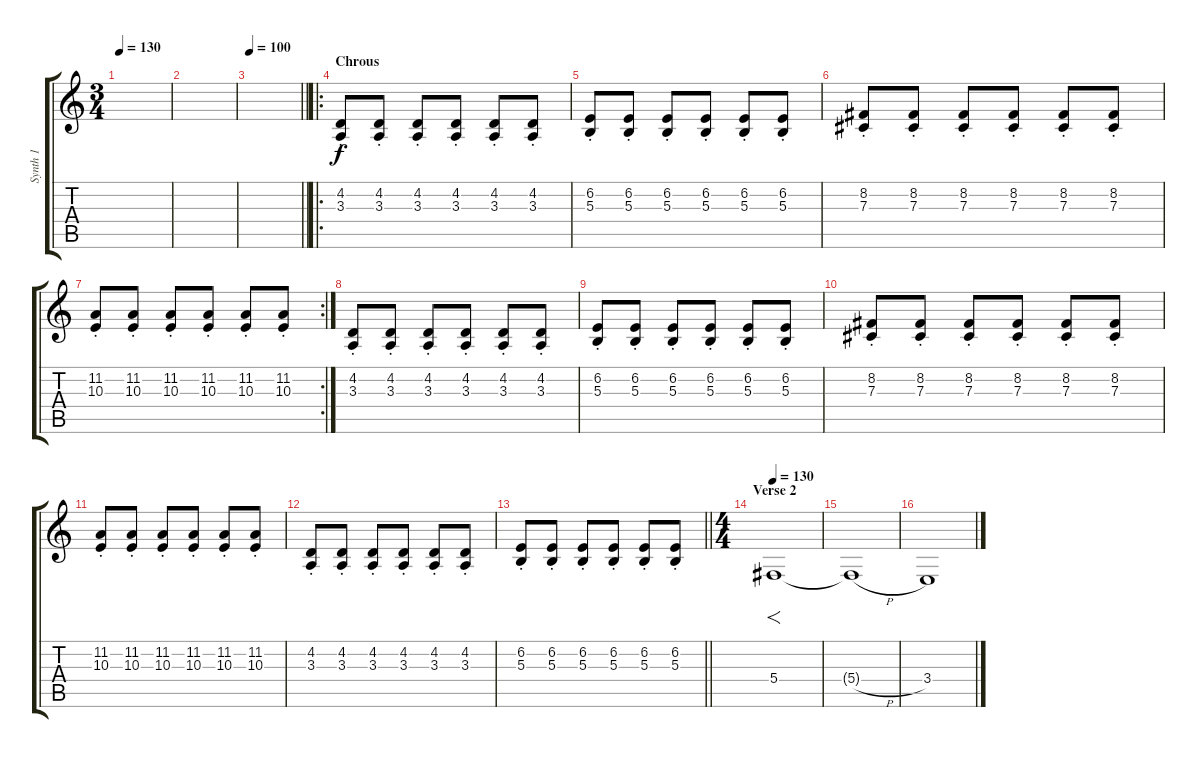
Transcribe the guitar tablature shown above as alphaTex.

\track ("Synth 1" "Synth 1") {instrument pad2warm}
\staff {score tabs}
\tuning (Eb4 Bb3 Gb3 Db3 Ab2 Db2) {hide}
\ts (3 4)
\tempo 130
\clef g2
\ks c
|
|
\tempo 100
\barLineRight lightlight
|
\ro
\section ("" "Chrous")
(4.2 3.3{st}).8 (4.2 3.3{st}).8 (4.2 3.3{st}).8 (4.2 3.3{st}).8 (4.2 3.3{st}).8 (4.2 3.3{st}).8 |
(6.2 5.3{st}).8 (6.2 5.3{st}).8 (6.2 5.3{st}).8 (6.2 5.3{st}).8 (6.2 5.3{st}).8 (6.2 5.3{st}).8 |
(8.2 7.3{st}).8 (8.2 7.3{st}).8 (8.2 7.3{st}).8 (8.2 7.3{st}).8 (8.2 7.3{st}).8 (8.2 7.3{st}).8 |
\rc 2
(11.2 10.3{st}).8 (11.2 10.3{st}).8 (11.2 10.3{st}).8 (11.2 10.3{st}).8 (11.2 10.3{st}).8 (11.2 10.3{st}).8 |
(4.2 3.3{st}).8 (4.2 3.3{st}).8 (4.2 3.3{st}).8 (4.2 3.3{st}).8 (4.2 3.3{st}).8 (4.2 3.3{st}).8 |
(6.2 5.3{st}).8 (6.2 5.3{st}).8 (6.2 5.3{st}).8 (6.2 5.3{st}).8 (6.2 5.3{st}).8 (6.2 5.3{st}).8 |
(8.2 7.3{st}).8 (8.2 7.3{st}).8 (8.2 7.3{st}).8 (8.2 7.3{st}).8 (8.2 7.3{st}).8 (8.2 7.3{st}).8 |
(11.2 10.3{st}).8 (11.2 10.3{st}).8 (11.2 10.3{st}).8 (11.2 10.3{st}).8 (11.2 10.3{st}).8 (11.2 10.3{st}).8 |
(4.2 3.3{st}).8 (4.2 3.3{st}).8 (4.2 3.3{st}).8 (4.2 3.3{st}).8 (4.2 3.3{st}).8 (4.2 3.3{st}).8 |
\barLineRight lightlight
(6.2 5.3{st}).8 (6.2 5.3{st}).8 (6.2 5.3{st}).8 (6.2 5.3{st}).8 (6.2 5.3{st}).8 (6.2 5.3{st}).8 |
\ts (4 4)
\section ("" "Verse 2")
\tempo 130
5.4.1{f} |
5.4{h t}.1 |
3.4{h}.1
